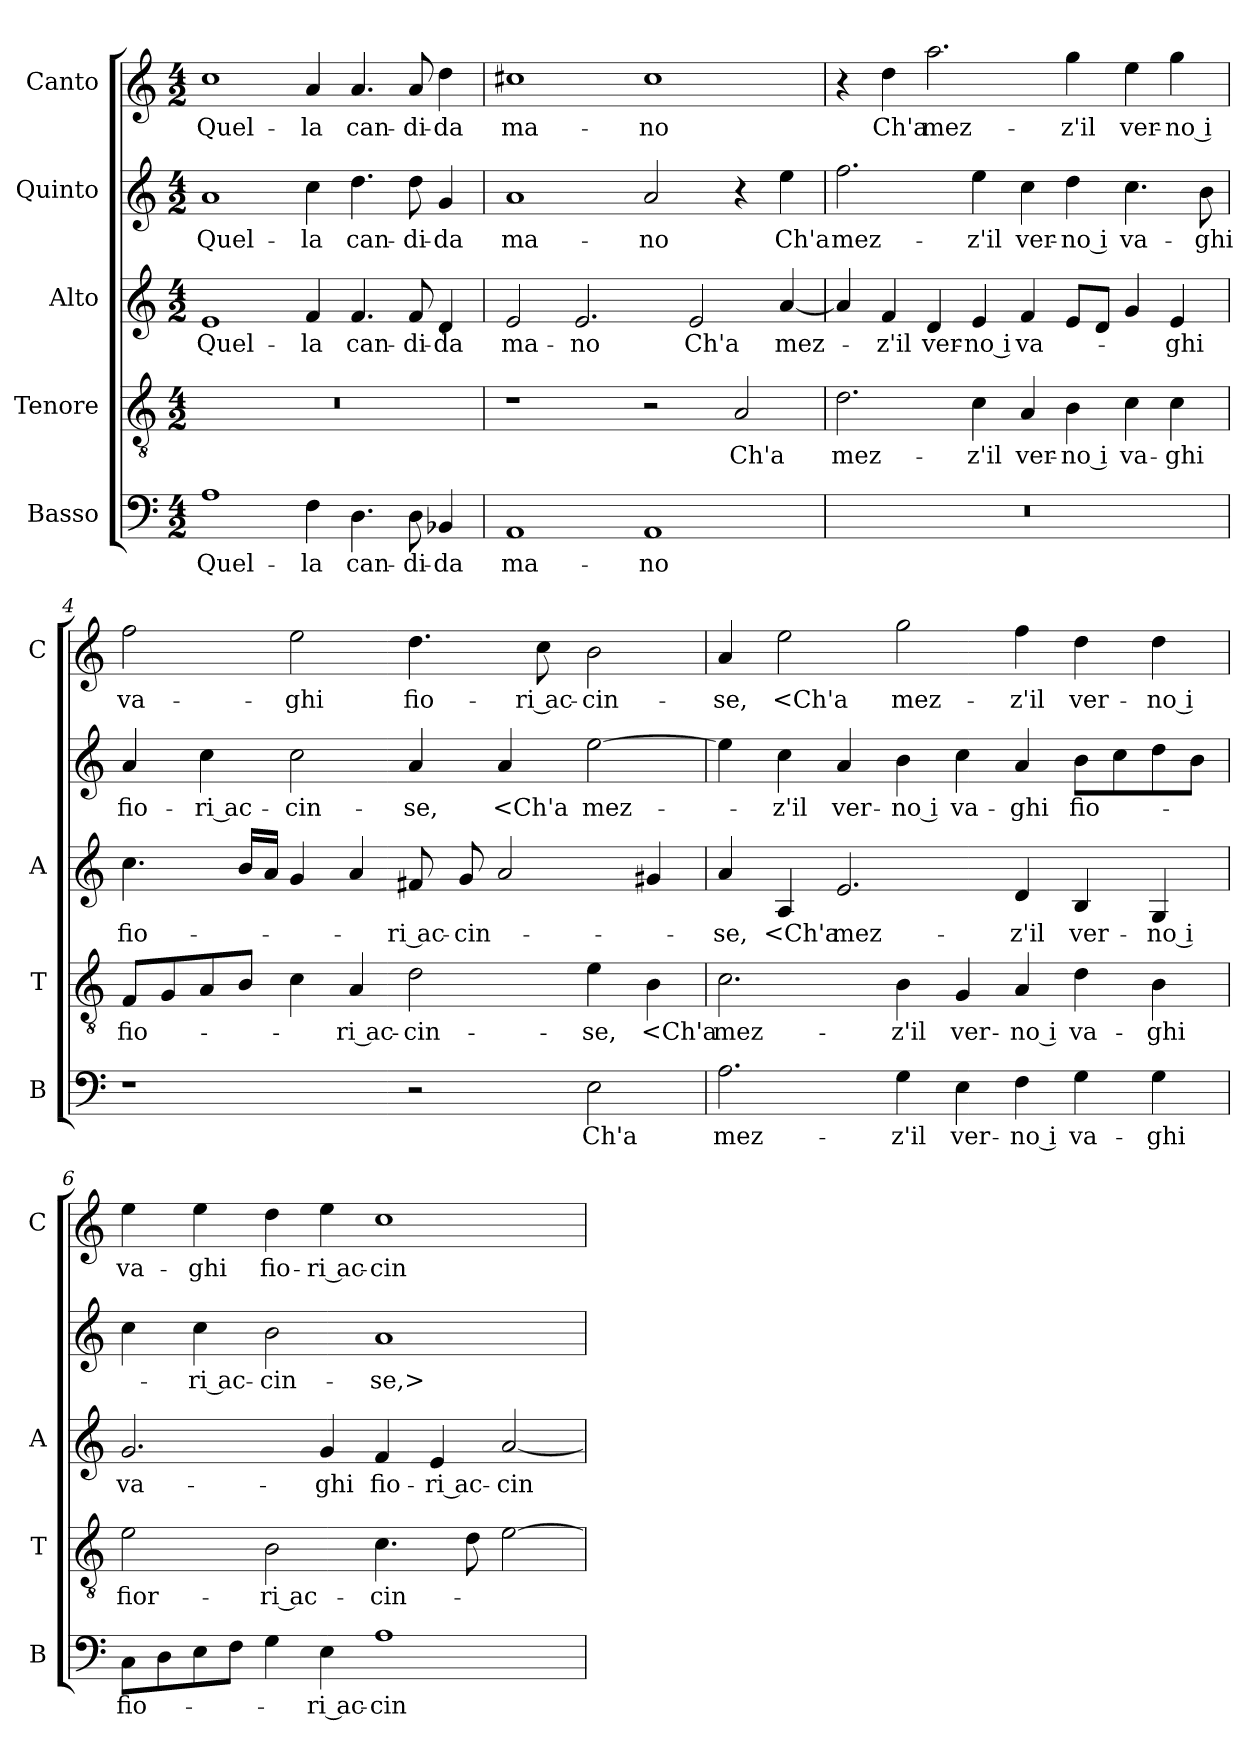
**kern	**text	**kern	**text	**kern	**text	**kern	**text	**kern	**text
*part5	*part5	*part4	*part4	*part3	*part3	*part2	*part2	*part1	*part1
*staff5	*staff5	*staff4	*staff4	*staff3	*staff3	*staff2	*staff2	*staff1	*staff1
*I"Basso	*	*I"Tenore	*	*I"Alto	*	*I"Quinto	*	*I"Canto	*
*I'B	*	*I'T	*	*I'A	*	*	*	*I'C	*
*clefF4	*	*clefGv2	*	*clefG2	*	*clefG2	*	*clefG2	*
*k[]	*	*k[]	*	*k[]	*	*k[]	*	*k[]	*
*M4/2	*	*M4/2	*	*M4/2	*	*M4/2	*	*M4/2	*
=1	=1	=1	=1	=1	=1	=1	=1	=1	=1
1A	Quel-	0r	.	1e	Quel-	1a	Quel-	1cc	Quel-
4F	-la	.	.	4f	-la	4cc	-la	4a	-la
4.D	can-	.	.	4.f	can-	4.dd	can-	4.a	can-
8D	-di-	.	.	8f	-di-	8dd	-di-	8a	-di-
4BB-X	-da	.	.	4d	-da	4g	-da	4dd	-da
=2	=2	=2	=2	=2	=2	=2	=2	=2	=2
1AA	ma-	1r	.	2e	ma-	1a	ma-	1cc#X	ma-
.	.	.	.	2.e	-no	.	.	.	.
1AA	-no	2r	.	.	.	2a	-no	1cc#	-no
.	.	.	.	2e	Ch'a	.	.	.	.
.	.	2A	Ch'a	.	.	4r	.	.	.
.	.	.	.	[4a	mez-	4ee	Ch'a	.	.
=3	=3	=3	=3	=3	=3	=3	=3	=3	=3
0r	.	2.d	mez-	4a]	.	2.ff	mez-	4r	.
.	.	.	.	4f	-z'il	.	.	4dd	Ch'a
.	.	.	.	4d	ver-	.	.	2.aa	mez-
.	.	4c	-z'il	4e	-no i	4ee	-z'il	.	.
.	.	4A	ver-	4f	va-	4cc	ver-	.	.
.	.	4B	-no i	8eL	.	4dd	-no i	4gg	-z'il
.	.	.	.	8dJ	.	.	.	.	.
.	.	4c	va-	4g	.	4.cc	va-	4ee	ver-
.	.	4c	-ghi	4e	-ghi	.	.	4gg	-no i
.	.	.	.	.	.	8b	-ghi	.	.
=4	=4	=4	=4	=4	=4	=4	=4	=4	=4
1r	.	8FL	fio-	4.cc	fio-	4a	fio-	2ff	va-
.	.	8G	.	.	.	.	.	.	.
.	.	8A	.	.	.	4cc	-ri ac-	.	.
.	.	8BJ	.	16bLL	.	.	.	.	.
.	.	.	.	16aJJ	.	.	.	.	.
.	.	4c	.	4g	.	2cc	-cin-	2ee	-ghi
.	.	4A	-ri ac-	4a	.	.	.	.	.
2r	.	2d	-cin-	8f#X	-ri ac-	4a	-se,	4.dd	fio-
.	.	.	.	8g	-cin-	.	.	.	.
.	.	.	.	2a	.	4a	<Ch'a	.	.
.	.	.	.	.	.	.	.	8cc	-ri ac-
2E	Ch'a	4e	-se,	.	.	[2ee	mez-	2b	-cin-
.	.	4B	<Ch'a	4g#X	.	.	.	.	.
=5	=5	=5	=5	=5	=5	=5	=5	=5	=5
2.A	mez-	2.c	mez-	4a	-se,	4ee]	.	4a	-se,
.	.	.	.	4A	<Ch'a	4cc	-z'il	2ee	<Ch'a
.	.	.	.	2.e	mez-	4a	ver-	.	.
4G	-z'il	4B	-z'il	.	.	4b	-no i	2gg	mez-
4E	ver-	4G	ver-	.	.	4cc	va-	.	.
4F	-no i	4A	-no i	4d	-z'il	4a	-ghi	4ff	-z'il
4G	va-	4d	va-	4B	ver-	8bL	fio-	4dd	ver-
.	.	.	.	.	.	8cc	.	.	.
4G	-ghi	4B	-ghi	4G	-no i	8dd	.	4dd	-no i
.	.	.	.	.	.	8bJ	.	.	.
=6	=6	=6	=6	=6	=6	=6	=6	=6	=6
8CL	fio-	2e	fior-	2.g	va-	4cc	.	4ee	va-
8D	.	.	.	.	.	.	.	.	.
8E	.	.	.	.	.	4cc	-ri ac-	4ee	-ghi
8FJ	.	.	.	.	.	.	.	.	.
4G	.	2B	-ri ac-	.	.	2b	-cin-	4dd	fio-
4E	-ri ac-	.	.	4g	-ghi	.	.	4ee	-ri ac-
1A	-cin-	4.c	-cin-	4f	fio-	1a	-se,>	1cc	-cin-
.	.	.	.	4e	-ri ac-	.	.	.	.
.	.	8d	.	.	.	.	.	.	.
.	.	[2e	.	[2a	-cin-	.	.	.	.
=	=	=	=	=	=	=	=	=	=
*-	*-	*-	*-	*-	*-	*-	*-	*-	*-
